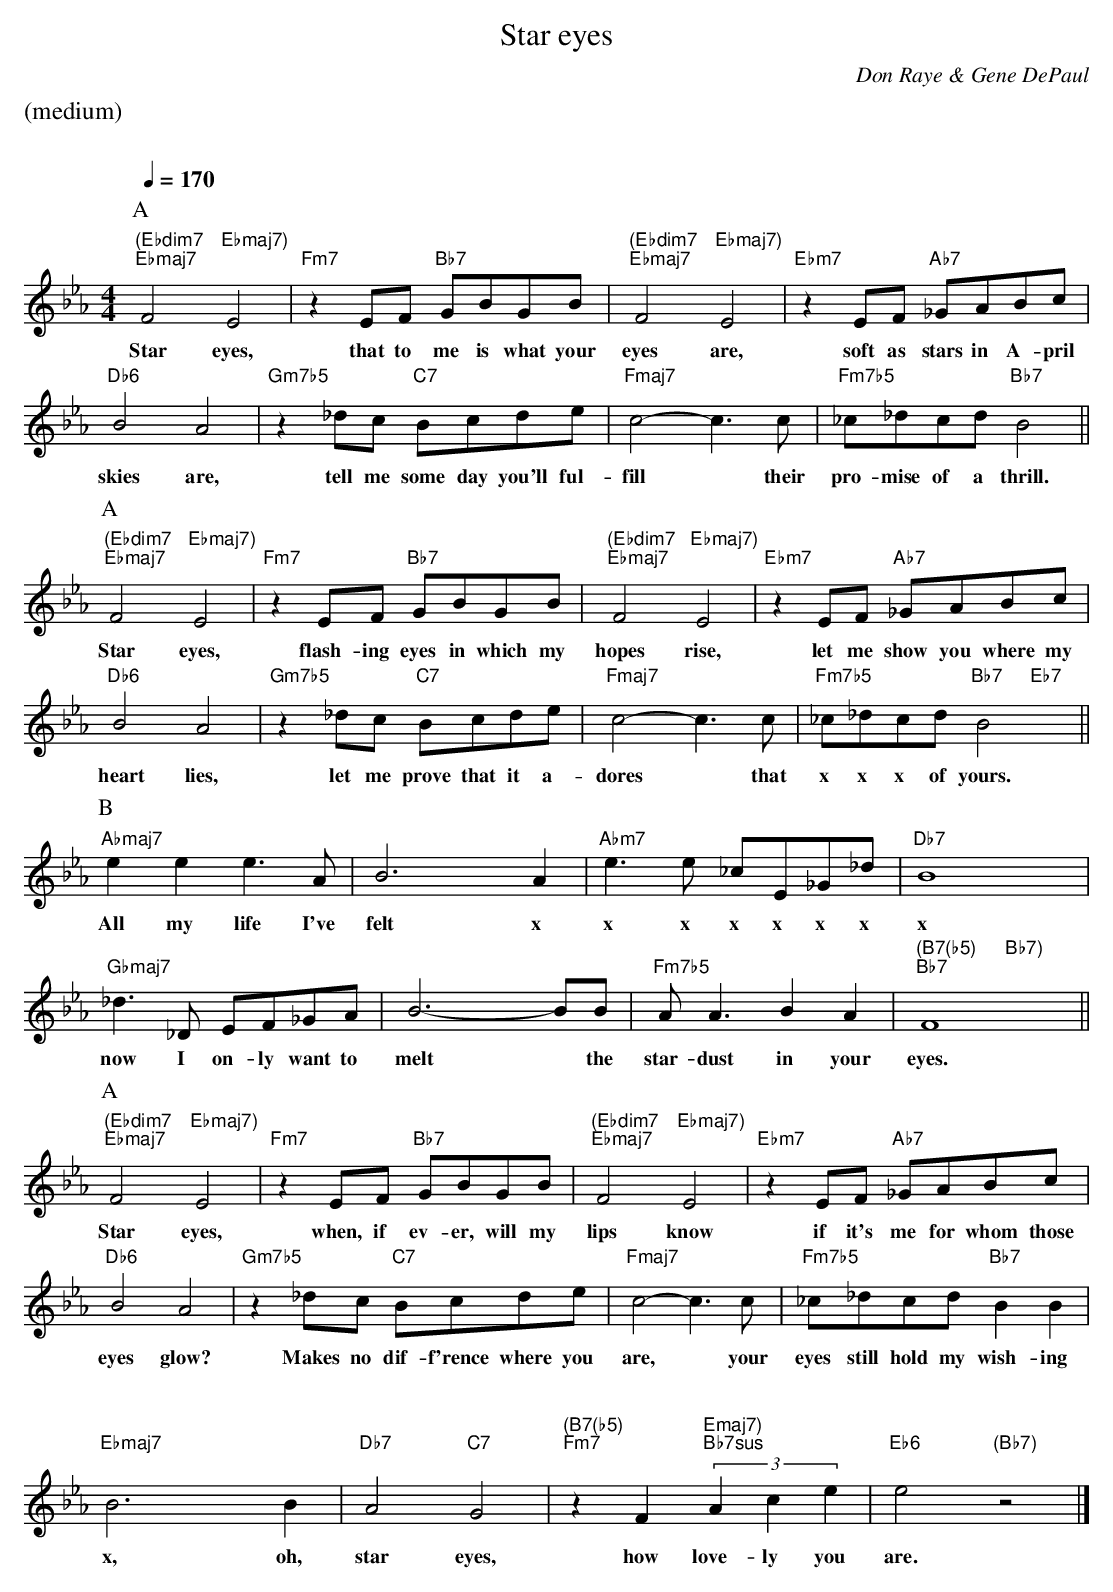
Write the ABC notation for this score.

X:1
T: Star eyes
M:4/4
L:1/8
C:Don Raye & Gene DePaul
Q:1/4=170
%%staves (chords melody)
K:Eb
%%text (medium)
%%vskip 20
P: A
V:chords
"(Ebdim7""Ebmaj7"x4 "Ebmaj7)"" "x4 | "Fm7"x4 "Bb7"x4 |\
"(Ebdim7""Ebmaj7"x4 "Ebmaj7)"" "x4 | "Ebm7"x4 "Ab7"x4 |
"Db6"x4 x4 | "Gm7b5"x4 "C7"x4 | "Fmaj7"x4 x4 | "Fm7b5"x4 "Bb7"x4 ||
V:melody
F4E4 | z2EF GBGB | F4E4 | z2EF _GABc |
w:Star eyes, that to me is what your eyes are, soft as stars in A-pril
B4A4 | z2 _dc Bcde | c4-c3c | _c_dcdB4 ||
w:skies are, tell me some day you'll ful-fill* their pro-mise of a thrill.
P: A
V:chords
"(Ebdim7""Ebmaj7"x4 "Ebmaj7)"" "x4 | "Fm7"x4 "Bb7"x4 |\
"(Ebdim7""Ebmaj7"x4 "Ebmaj7)"" "x4 | "Ebm7"x4 "Ab7"x4 |
"Db6"x4 x4 | "Gm7b5"x4 "C7"x4 | "Fmaj7"x4 x4 | "Fm7b5"x4 "Bb7"x2 "Eb7"x2 ||
V:melody
F4E4 | z2EF GBGB | F4E4 | z2EF _GABc |
w:Star eyes, flash-ing eyes in which my hopes rise, let me show you where my
B4A4 | z2 _dc Bcde | c4-c3c | _c_dcdB4 ||
w:heart lies, let me prove that it a-dores* that x x x of yours.
P: B
V:chords
"Abmaj7"x4 x4 | x4 x4 | "Abm7"x4 x4 | "Db7"x4 x4 |
"Gbmaj7"x4 x4 | x4 x4 | "Fm7b5"x4 x4 | "(B7(b5)""Bb7"x4 "Bb7)"" "x4 ||
V:melody
e2e2e3A | B6A2 | e3e _cE_G_d | B8 |
w:All my life I've felt x x x x x x x x
_d3_D EF_GA | B6-BB | AA3 B2A2 | F8 ||
w:now I on-ly want to melt* the star-dust in your eyes.
P: A
V:chords
"(Ebdim7""Ebmaj7"x4 "Ebmaj7)"" "x4 | "Fm7"x4 "Bb7"x4 |\
"(Ebdim7""Ebmaj7"x4 "Ebmaj7)"" "x4 | "Ebm7"x4 "Ab7"x4 |
"Db6"x4 x4 | "Gm7b5"x4 "C7"x4 | "Fmaj7"x4 x4 | "Fm7b5"x4 "Bb7"x4 |
"Ebmaj7"x4 x4 | "Db7"x4 "C7"x4 | "(B7(b5)""Fm7"x4 "Emaj7)""Bb7sus"x4 | "Eb6"x4 "(Bb7)"x4 |]
V:melody
F4E4 | z2EF GBGB | F4E4 | z2EF _GABc |
w:Star eyes, when, if ev-er, will my lips know if it's me for whom those
B4A4 | z2 _dc Bcde | c4-c3c | _c_dcd B2B2 |
w:eyes glow? Makes no dif-f'rence where you are,* your eyes still hold my wish-ing
B6B2 | A4G4 | z2F2 (3A2c2e2 | e4z4 |]
w:x, oh, star eyes, how love-ly you are.
